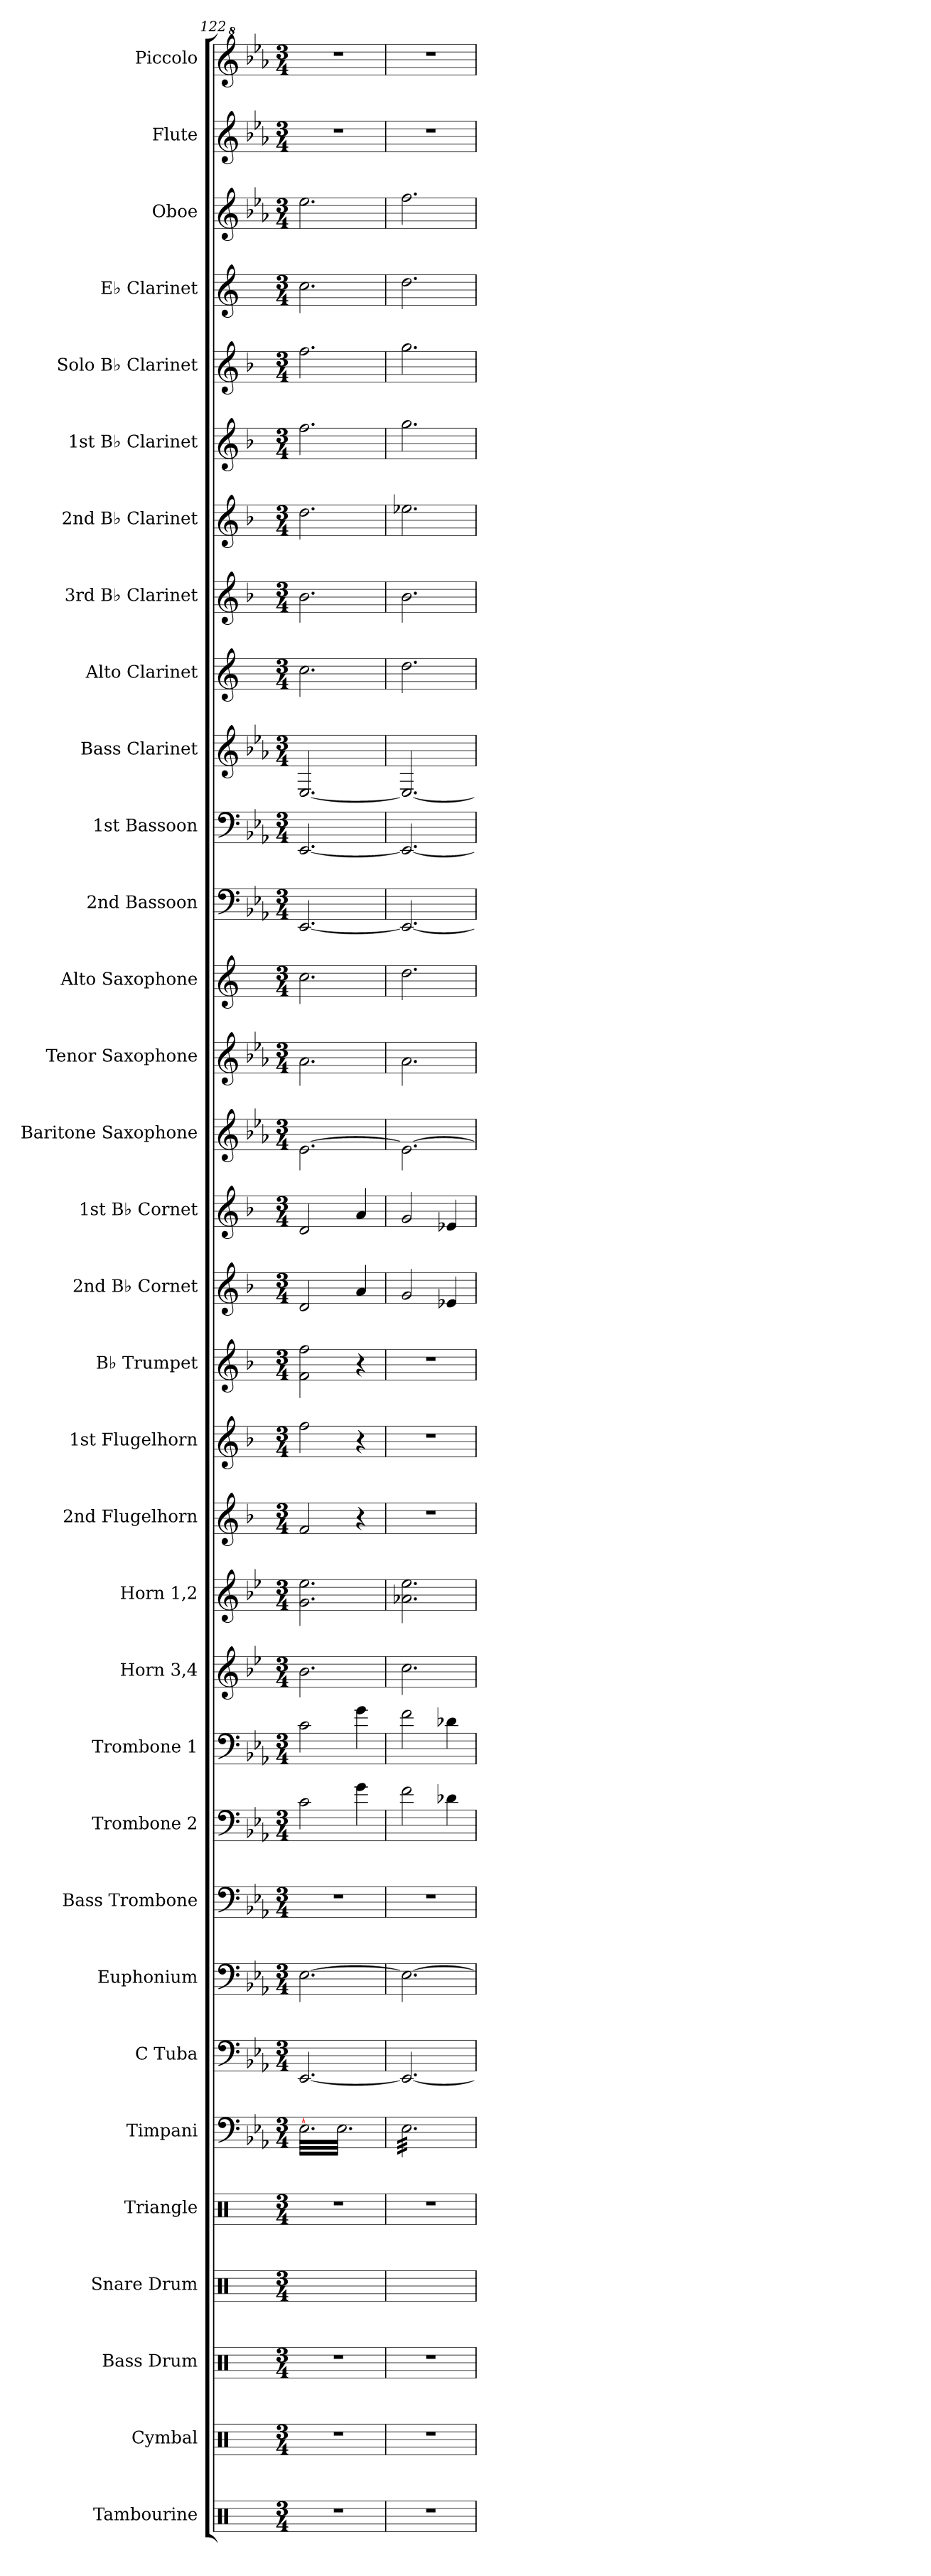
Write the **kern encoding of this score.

**kern	**kern	**kern	**kern	**kern	**kern	**kern	**kern	**kern	**kern	**kern	**kern	**kern	**kern	**kern	**kern	**kern	**kern	**kern	**kern	**kern	**kern	**kern	**kern	**kern	**kern	**kern	**kern	**kern	**kern	**kern	**kern	**kern
*part33	*part32	*part31	*part30	*part29	*part28	*part27	*part26	*part25	*part24	*part23	*part22	*part21	*part20	*part19	*part18	*part17	*part16	*part15	*part14	*part13	*part12	*part11	*part10	*part9	*part8	*part7	*part6	*part5	*part4	*part3	*part2	*part1
*staff33	*staff32	*staff31	*staff30	*staff29	*staff28	*staff27	*staff26	*staff25	*staff24	*staff23	*staff22	*staff21	*staff20	*staff19	*staff18	*staff17	*staff16	*staff15	*staff14	*staff13	*staff12	*staff11	*staff10	*staff9	*staff8	*staff7	*staff6	*staff5	*staff4	*staff3	*staff2	*staff1
*I"Tambourine	*I"Cymbal	*I"Bass Drum	*I"Snare Drum	*I"Triangle	*I"Timpani	*I"C Tuba	*I"Euphonium	*I"Bass Trombone	*I"Trombone 2	*I"Trombone 1	*I"Horn 3,4	*I"Horn 1,2	*I"2nd Flugelhorn	*I"1st Flugelhorn	*I"B♭ Trumpet	*I"2nd B♭ Cornet	*I"1st B♭ Cornet	*I"Baritone Saxophone	*I"Tenor Saxophone	*I"Alto Saxophone	*I"2nd Bassoon	*I"1st Bassoon	*I"Bass Clarinet	*I"Alto Clarinet	*I"3rd B♭ Clarinet	*I"2nd B♭ Clarinet	*I"1st B♭ Clarinet	*I"Solo B♭ Clarinet	*I"E♭ Clarinet	*I"Oboe	*I"Flute	*I"Piccolo
*I'Tamb.	*I'Cym.	*I'B. Dr.	*I'Sn. Dr.	*I'Trgl.	*I'Timp.	*I'C Tu.	*I'Eu.	*I'B. Trb.	*I'Trb. 2	*I'Trb. 1	*I'Hn. 3,4	*I'Hn. 1,2	*I'2nd Flghn.	*I'1st Flghn.	*I'B♭ Tpt.	*I'2nd B♭ Cnt.	*I'1st B♭ Cnt.	*I'Bar. Sax.	*I'T. Sax.	*I'A. Sax.	*I'2nd Bsn.	*I'1st Bsn.	*I'B. Cl.	*I'A. Cl.	*I'3rd B♭ Cl.	*I'2nd B♭ Cl.	*I'1st B♭ Cl.	*I'Solo B♭ Cl.	*I'E♭ Cl.	*I'Ob.	*I'Fl.	*I'Picc.
!!LO:PB:g=z
*clefX	*clefX	*clefX	*clefX	*clefX	*clefF4	*clefF4	*clefF4	*clefF4	*clefF4	*clefF4	*clefG2	*clefG2	*clefG2	*clefG2	*clefG2	*clefG2	*clefG2	*clefG2	*clefG2	*clefG2	*clefF4	*clefF4	*clefG2	*clefG2	*clefG2	*clefG2	*clefG2	*clefG2	*clefG2	*clefG2	*clefG2	*clefG^2
*	*	*	*	*	*	*	*	*	*	*	*ITrd4c7	*ITrd4c7	*ITrd1c2	*ITrd1c2	*ITrd1c2	*ITrd1c2	*ITrd1c2	*ITrd12c21	*ITrd8c14	*ITrd5c9	*	*	*ITrd8c14	*ITrd5c9	*ITrd1c2	*ITrd1c2	*ITrd1c2	*ITrd1c2	*ITrd-2c-3	*	*	*ITrd-7c-12
*k[]	*k[]	*k[]	*k[]	*k[]	*k[b-e-a-]	*k[b-e-a-]	*k[b-e-a-]	*k[b-e-a-]	*k[b-e-a-]	*k[b-e-a-]	*k[b-e-a-]	*k[b-e-a-]	*k[b-e-a-]	*k[b-e-a-]	*k[b-e-a-]	*k[b-e-a-]	*k[b-e-a-]	*k[b-e-a-]	*k[b-e-a-]	*k[b-e-a-]	*k[b-e-a-]	*k[b-e-a-]	*k[b-e-a-]	*k[b-e-a-]	*k[b-e-a-]	*k[b-e-a-]	*k[b-e-a-]	*k[b-e-a-]	*k[b-e-a-]	*k[b-e-a-]	*k[b-e-a-]	*k[b-e-a-]
*C:	*C:	*C:	*C:	*C:	*E-:	*E-:	*E-:	*E-:	*E-:	*E-:	*E-:	*E-:	*E-:	*E-:	*E-:	*E-:	*E-:	*E-:	*E-:	*E-:	*E-:	*E-:	*E-:	*E-:	*E-:	*E-:	*E-:	*E-:	*E-:	*E-:	*E-:	*E-:
*M3/4	*M3/4	*M3/4	*M3/4	*M3/4	*M3/4	*M3/4	*M3/4	*M3/4	*M3/4	*M3/4	*M3/4	*M3/4	*M3/4	*M3/4	*M3/4	*M3/4	*M3/4	*M3/4	*M3/4	*M3/4	*M3/4	*M3/4	*M3/4	*M3/4	*M3/4	*M3/4	*M3/4	*M3/4	*M3/4	*M3/4	*M3/4	*M3/4
=122	=122	=122	=122	=122	=122	=122	=122	=122	=122	=122	=122	=122	=122	=122	=122	=122	=122	=122	=122	=122	=122	=122	=122	=122	=122	=122	=122	=122	=122	=122	=122	=122
*	*	*	*	*	*tremolo	*	*	*	*	*	*	*	*	*	*	*	*	*	*	*	*	*	*	*	*	*	*	*	*	*	*	*
2.r	2.r	2.r	2.R\	2.r	[32E-\LLL	[2.EE-/	[2.E-\	2.r	2c\	2c\	2.e-\	2.c\ 2.a-\	2e-/	2ee-\	2e-\ 2ee-\	2c/	2c/	[2.E-\	2.A-\	2.e-\	[2.EE-/	[2.EE-/	[2.EE-/	2.e-\	2.a-\	2.cc\	2.ee-\	2.ee-\	2.ee-\	2.ee-\	2.r	2.r
.	.	.	.	.	32E-\	.	.	.	.	.	.	.	.	.	.	.	.	.	.	.	.	.	.	.	.	.	.	.	.	.	.	.
.	.	.	.	.	32E-\	.	.	.	.	.	.	.	.	.	.	.	.	.	.	.	.	.	.	.	.	.	.	.	.	.	.	.
.	.	.	.	.	32E-\	.	.	.	.	.	.	.	.	.	.	.	.	.	.	.	.	.	.	.	.	.	.	.	.	.	.	.
.	.	.	.	.	32E-\	.	.	.	.	.	.	.	.	.	.	.	.	.	.	.	.	.	.	.	.	.	.	.	.	.	.	.
.	.	.	.	.	32E-\	.	.	.	.	.	.	.	.	.	.	.	.	.	.	.	.	.	.	.	.	.	.	.	.	.	.	.
.	.	.	.	.	32E-\	.	.	.	.	.	.	.	.	.	.	.	.	.	.	.	.	.	.	.	.	.	.	.	.	.	.	.
.	.	.	.	.	32E-\	.	.	.	.	.	.	.	.	.	.	.	.	.	.	.	.	.	.	.	.	.	.	.	.	.	.	.
.	.	.	.	.	32E-\	.	.	.	.	.	.	.	.	.	.	.	.	.	.	.	.	.	.	.	.	.	.	.	.	.	.	.
.	.	.	.	.	32E-\	.	.	.	.	.	.	.	.	.	.	.	.	.	.	.	.	.	.	.	.	.	.	.	.	.	.	.
.	.	.	.	.	32E-\	.	.	.	.	.	.	.	.	.	.	.	.	.	.	.	.	.	.	.	.	.	.	.	.	.	.	.
.	.	.	.	.	32E-\	.	.	.	.	.	.	.	.	.	.	.	.	.	.	.	.	.	.	.	.	.	.	.	.	.	.	.
.	.	.	.	.	32E-\	.	.	.	.	.	.	.	.	.	.	.	.	.	.	.	.	.	.	.	.	.	.	.	.	.	.	.
.	.	.	.	.	32E-\	.	.	.	.	.	.	.	.	.	.	.	.	.	.	.	.	.	.	.	.	.	.	.	.	.	.	.
.	.	.	.	.	32E-\	.	.	.	.	.	.	.	.	.	.	.	.	.	.	.	.	.	.	.	.	.	.	.	.	.	.	.
.	.	.	.	.	32E-\	.	.	.	.	.	.	.	.	.	.	.	.	.	.	.	.	.	.	.	.	.	.	.	.	.	.	.
.	.	.	.	.	32E-\	.	.	.	4g\	4g\	.	.	4r	4r	4r	4g/	4g/	.	.	.	.	.	.	.	.	.	.	.	.	.	.	.
.	.	.	.	.	32E-\	.	.	.	.	.	.	.	.	.	.	.	.	.	.	.	.	.	.	.	.	.	.	.	.	.	.	.
.	.	.	.	.	32E-\	.	.	.	.	.	.	.	.	.	.	.	.	.	.	.	.	.	.	.	.	.	.	.	.	.	.	.
.	.	.	.	.	32E-\	.	.	.	.	.	.	.	.	.	.	.	.	.	.	.	.	.	.	.	.	.	.	.	.	.	.	.
.	.	.	.	.	32E-\	.	.	.	.	.	.	.	.	.	.	.	.	.	.	.	.	.	.	.	.	.	.	.	.	.	.	.
.	.	.	.	.	32E-\	.	.	.	.	.	.	.	.	.	.	.	.	.	.	.	.	.	.	.	.	.	.	.	.	.	.	.
.	.	.	.	.	32E-\	.	.	.	.	.	.	.	.	.	.	.	.	.	.	.	.	.	.	.	.	.	.	.	.	.	.	.
.	.	.	.	.	32E-\JJJ	.	.	.	.	.	.	.	.	.	.	.	.	.	.	.	.	.	.	.	.	.	.	.	.	.	.	.
=123	=123	=123	=123	=123	=123	=123	=123	=123	=123	=123	=123	=123	=123	=123	=123	=123	=123	=123	=123	=123	=123	=123	=123	=123	=123	=123	=123	=123	=123	=123	=123	=123
2.r	2.r	2.r	2.R\	2.r	32E-\LLL	2.EE-/_	2.E-\_	2.r	2f\	2f\	2.f\	2.d-X\ 2.a-\	2.r	2.r	2.r	2f/	2f/	2.E-\_	2.A-\	2.f\	2.EE-/_	2.EE-/_	2.EE-/_	2.f\	2.a-\	2.dd-X\	2.ff\	2.ff\	2.ff\	2.ff\	2.r	2.r
.	.	.	.	.	32E-\	.	.	.	.	.	.	.	.	.	.	.	.	.	.	.	.	.	.	.	.	.	.	.	.	.	.	.
.	.	.	.	.	32E-\	.	.	.	.	.	.	.	.	.	.	.	.	.	.	.	.	.	.	.	.	.	.	.	.	.	.	.
.	.	.	.	.	32E-\	.	.	.	.	.	.	.	.	.	.	.	.	.	.	.	.	.	.	.	.	.	.	.	.	.	.	.
.	.	.	.	.	32E-\	.	.	.	.	.	.	.	.	.	.	.	.	.	.	.	.	.	.	.	.	.	.	.	.	.	.	.
.	.	.	.	.	32E-\	.	.	.	.	.	.	.	.	.	.	.	.	.	.	.	.	.	.	.	.	.	.	.	.	.	.	.
.	.	.	.	.	32E-\	.	.	.	.	.	.	.	.	.	.	.	.	.	.	.	.	.	.	.	.	.	.	.	.	.	.	.
.	.	.	.	.	32E-\	.	.	.	.	.	.	.	.	.	.	.	.	.	.	.	.	.	.	.	.	.	.	.	.	.	.	.
.	.	.	.	.	32E-\	.	.	.	.	.	.	.	.	.	.	.	.	.	.	.	.	.	.	.	.	.	.	.	.	.	.	.
.	.	.	.	.	32E-\	.	.	.	.	.	.	.	.	.	.	.	.	.	.	.	.	.	.	.	.	.	.	.	.	.	.	.
.	.	.	.	.	32E-\	.	.	.	.	.	.	.	.	.	.	.	.	.	.	.	.	.	.	.	.	.	.	.	.	.	.	.
.	.	.	.	.	32E-\	.	.	.	.	.	.	.	.	.	.	.	.	.	.	.	.	.	.	.	.	.	.	.	.	.	.	.
.	.	.	.	.	32E-\	.	.	.	.	.	.	.	.	.	.	.	.	.	.	.	.	.	.	.	.	.	.	.	.	.	.	.
.	.	.	.	.	32E-\	.	.	.	.	.	.	.	.	.	.	.	.	.	.	.	.	.	.	.	.	.	.	.	.	.	.	.
.	.	.	.	.	32E-\	.	.	.	.	.	.	.	.	.	.	.	.	.	.	.	.	.	.	.	.	.	.	.	.	.	.	.
.	.	.	.	.	32E-\	.	.	.	.	.	.	.	.	.	.	.	.	.	.	.	.	.	.	.	.	.	.	.	.	.	.	.
.	.	.	.	.	32E-\	.	.	.	4d-X\	4d-X\	.	.	.	.	.	4d-X/	4d-X/	.	.	.	.	.	.	.	.	.	.	.	.	.	.	.
.	.	.	.	.	32E-\	.	.	.	.	.	.	.	.	.	.	.	.	.	.	.	.	.	.	.	.	.	.	.	.	.	.	.
.	.	.	.	.	32E-\	.	.	.	.	.	.	.	.	.	.	.	.	.	.	.	.	.	.	.	.	.	.	.	.	.	.	.
.	.	.	.	.	32E-\	.	.	.	.	.	.	.	.	.	.	.	.	.	.	.	.	.	.	.	.	.	.	.	.	.	.	.
.	.	.	.	.	32E-\	.	.	.	.	.	.	.	.	.	.	.	.	.	.	.	.	.	.	.	.	.	.	.	.	.	.	.
.	.	.	.	.	32E-\	.	.	.	.	.	.	.	.	.	.	.	.	.	.	.	.	.	.	.	.	.	.	.	.	.	.	.
.	.	.	.	.	32E-\	.	.	.	.	.	.	.	.	.	.	.	.	.	.	.	.	.	.	.	.	.	.	.	.	.	.	.
.	.	.	.	.	32E-\JJJ	.	.	.	.	.	.	.	.	.	.	.	.	.	.	.	.	.	.	.	.	.	.	.	.	.	.	.
*	*	*	*	*	*Xtremolo	*	*	*	*	*	*	*	*	*	*	*	*	*	*	*	*	*	*	*	*	*	*	*	*	*	*	*
=	=	=	=	=	=	=	=	=	=	=	=	=	=	=	=	=	=	=	=	=	=	=	=	=	=	=	=	=	=	=	=	=
*-	*-	*-	*-	*-	*-	*-	*-	*-	*-	*-	*-	*-	*-	*-	*-	*-	*-	*-	*-	*-	*-	*-	*-	*-	*-	*-	*-	*-	*-	*-	*-	*-
